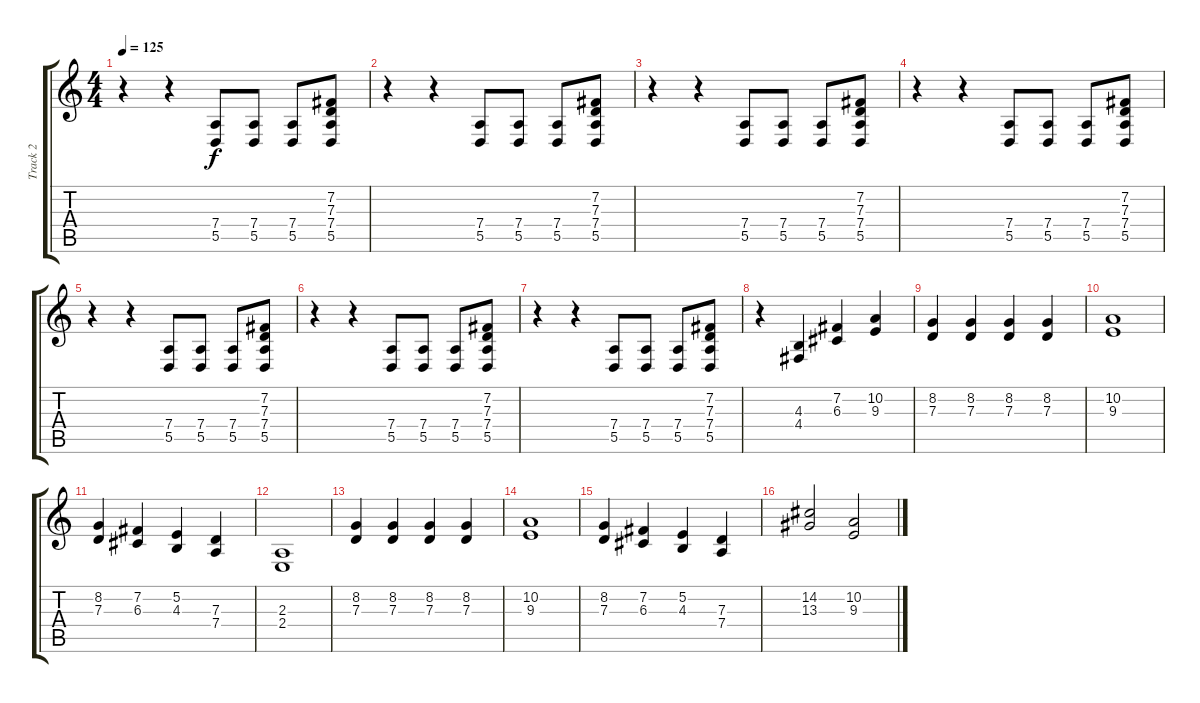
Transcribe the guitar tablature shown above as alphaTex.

\track ("Track 2" "Track 2") {instrument acousticgrandpiano}
\staff {score tabs}
\tuning (E4 B3 G3 D3 A2 E2) {hide}
\ts (4 4)
\tempo 125
\clef g2
\ks c
r.4{dy f} r.4 (7.4 5.5).8 (7.4 5.5).8 (7.4 5.5).8 (7.2 7.3 7.4 5.5).8 |
r.4 r.4 (7.4 5.5).8 (7.4 5.5).8 (7.4 5.5).8 (7.2 7.3 7.4 5.5).8 |
r.4 r.4 (7.4 5.5).8 (7.4 5.5).8 (7.4 5.5).8 (7.2 7.3 7.4 5.5).8 |
r.4 r.4 (7.4 5.5).8 (7.4 5.5).8 (7.4 5.5).8 (7.2 7.3 7.4 5.5).8 |
r.4 r.4 (7.4 5.5).8 (7.4 5.5).8 (7.4 5.5).8 (7.2 7.3 7.4 5.5).8 |
r.4 r.4 (7.4 5.5).8 (7.4 5.5).8 (7.4 5.5).8 (7.2 7.3 7.4 5.5).8 |
r.4 r.4 (7.4 5.5).8 (7.4 5.5).8 (7.4 5.5).8 (7.2 7.3 7.4 5.5).8 |
r.4 (4.3 4.4).4 (7.2 6.3).4 (10.2 9.3).4 |
(8.2 7.3).4 (8.2 7.3).4 (8.2 7.3).4 (8.2 7.3).4 |
(10.2 9.3).1 |
(8.2 7.3).4 (7.2 6.3).4 (5.2 4.3).4 (7.3 7.4).4 |
(2.3 2.4).1 |
(8.2 7.3).4 (8.2 7.3).4 (8.2 7.3).4 (8.2 7.3).4 |
(10.2 9.3).1 |
(8.2 7.3).4 (7.2 6.3).4 (5.2 4.3).4 (7.3 7.4).4 |
(14.2 13.3).2 (10.2 9.3).2
